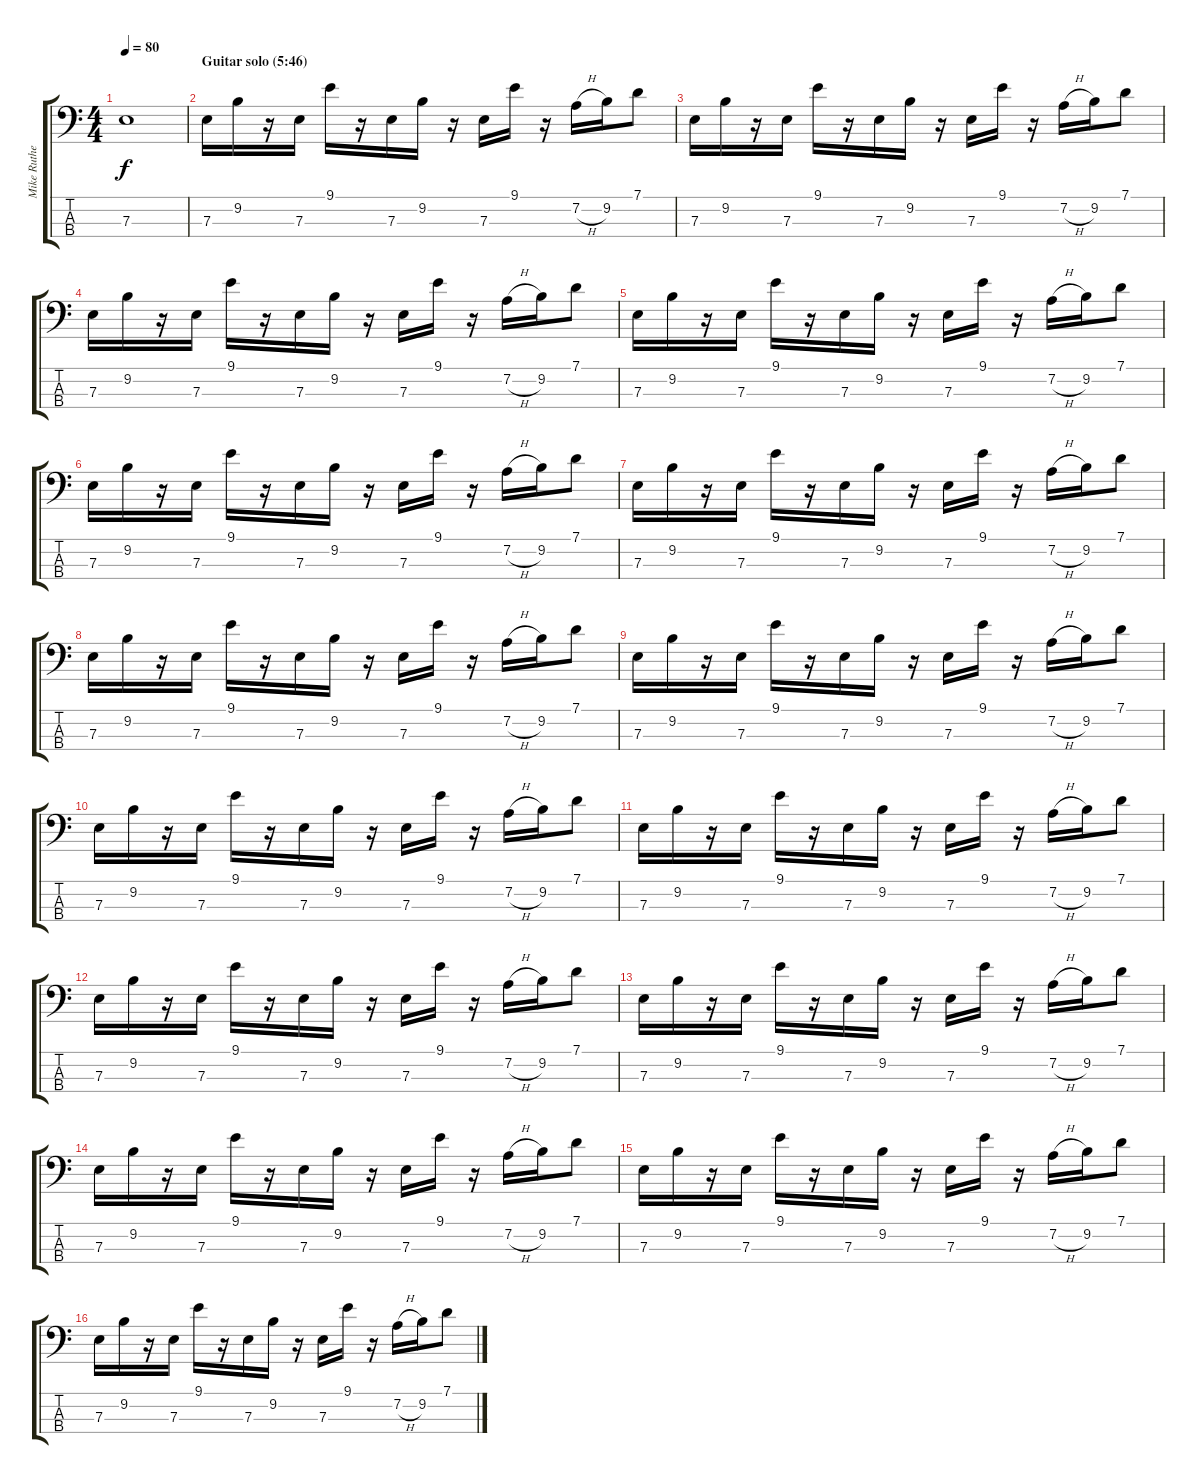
\track ("Mike Rutherford (bass)" "Mike Ruthe") {instrument electricbassfinger}
\staff {score tabs}
\tuning (G2 D2 A1 E1) {hide}
\ts (4 4)
\tempo 80
\clef f4
\ks c
7.3.1{dy f} |
\section ("" "Guitar solo (5:46)")
7.3.16 9.2.16 r.16 7.3.16 9.1.16 r.16 7.3.16 9.2.16 r.16 7.3.16 9.1.16 r.16 7.2{h}.16 9.2.16 7.1.8 |
7.3.16 9.2.16 r.16 7.3.16 9.1.16 r.16 7.3.16 9.2.16 r.16 7.3.16 9.1.16 r.16 7.2{h}.16 9.2.16 7.1.8 |
7.3.16 9.2.16 r.16 7.3.16 9.1.16 r.16 7.3.16 9.2.16 r.16 7.3.16 9.1.16 r.16 7.2{h}.16 9.2.16 7.1.8 |
7.3.16 9.2.16 r.16 7.3.16 9.1.16 r.16 7.3.16 9.2.16 r.16 7.3.16 9.1.16 r.16 7.2{h}.16 9.2.16 7.1.8 |
7.3.16 9.2.16 r.16 7.3.16 9.1.16 r.16 7.3.16 9.2.16 r.16 7.3.16 9.1.16 r.16 7.2{h}.16 9.2.16 7.1.8 |
7.3.16 9.2.16 r.16 7.3.16 9.1.16 r.16 7.3.16 9.2.16 r.16 7.3.16 9.1.16 r.16 7.2{h}.16 9.2.16 7.1.8 |
7.3.16 9.2.16 r.16 7.3.16 9.1.16 r.16 7.3.16 9.2.16 r.16 7.3.16 9.1.16 r.16 7.2{h}.16 9.2.16 7.1.8 |
7.3.16 9.2.16 r.16 7.3.16 9.1.16 r.16 7.3.16 9.2.16 r.16 7.3.16 9.1.16 r.16 7.2{h}.16 9.2.16 7.1.8 |
7.3.16 9.2.16 r.16 7.3.16 9.1.16 r.16 7.3.16 9.2.16 r.16 7.3.16 9.1.16 r.16 7.2{h}.16 9.2.16 7.1.8 |
7.3.16 9.2.16 r.16 7.3.16 9.1.16 r.16 7.3.16 9.2.16 r.16 7.3.16 9.1.16 r.16 7.2{h}.16 9.2.16 7.1.8 |
7.3.16 9.2.16 r.16 7.3.16 9.1.16 r.16 7.3.16 9.2.16 r.16 7.3.16 9.1.16 r.16 7.2{h}.16 9.2.16 7.1.8 |
7.3.16 9.2.16 r.16 7.3.16 9.1.16 r.16 7.3.16 9.2.16 r.16 7.3.16 9.1.16 r.16 7.2{h}.16 9.2.16 7.1.8 |
7.3.16 9.2.16 r.16 7.3.16 9.1.16 r.16 7.3.16 9.2.16 r.16 7.3.16 9.1.16 r.16 7.2{h}.16 9.2.16 7.1.8 |
7.3.16 9.2.16 r.16 7.3.16 9.1.16 r.16 7.3.16 9.2.16 r.16 7.3.16 9.1.16 r.16 7.2{h}.16 9.2.16 7.1.8 |
7.3.16 9.2.16 r.16 7.3.16 9.1.16 r.16 7.3.16 9.2.16 r.16 7.3.16 9.1.16 r.16 7.2{h}.16 9.2.16 7.1.8
